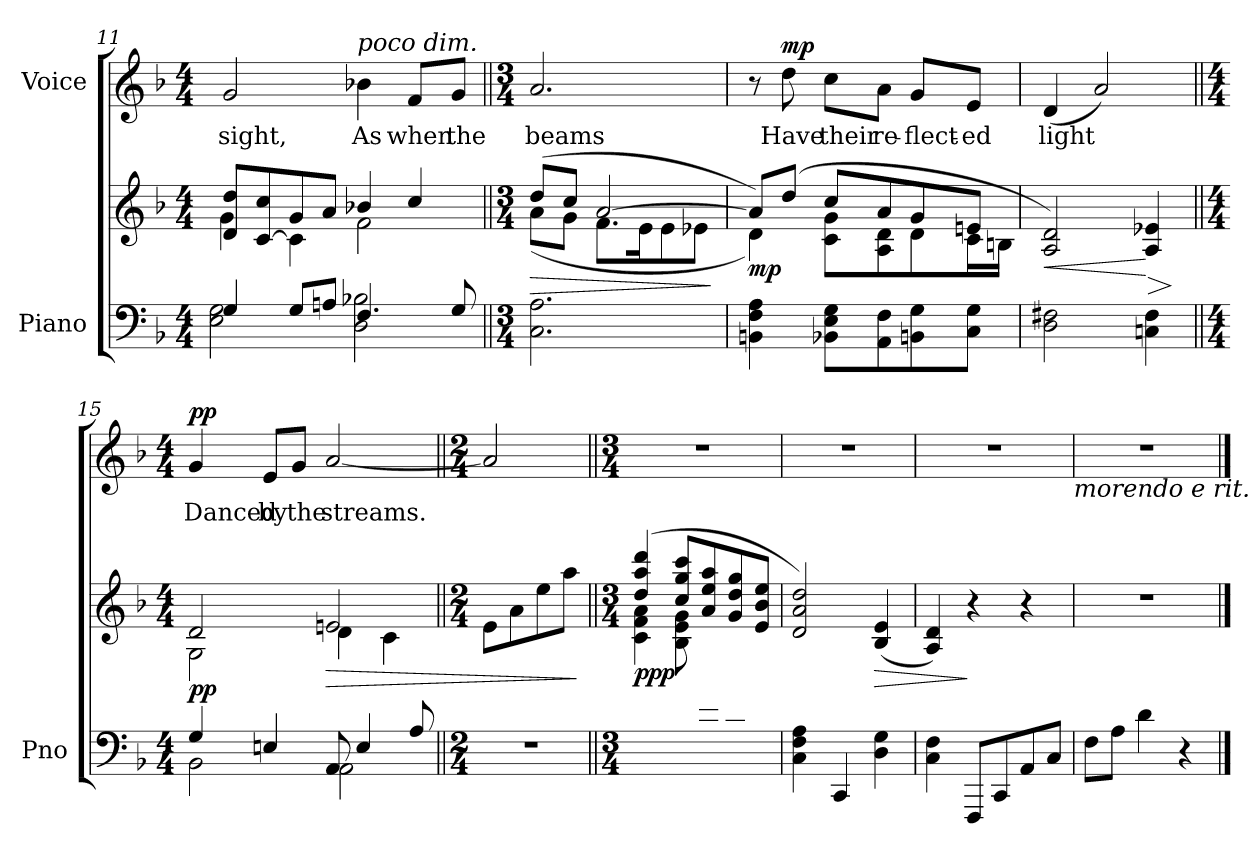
**kern	**kern	**dynam	**kern	**text	**dynam
*part2	*part2	*part2	*part1	*part1	*part1
*staff3	*staff2	*staff2/3	*staff1	*staff1	*staff1
*I"Piano	*	*	*I"Voice	*	*
*I'Pno	*	*	*	*	*
!!LO:PB:g=z
*clefF4	*clefG2	*	*clefG2	*	*
*k[b-]	*k[b-]	*	*k[b-]	*	*
*M4/4	*M4/4	*	*M4/4	*	*
=11	=11	=11	=11	=11	=11
*^	*^	*	*	*	*
!	!	!	!	!	!	!LO:LY:b	!
4G/	2E\ 2G\	8d/ 8dd/L	4g\	.	2g/	sight,	.
.	.	[<8c/ 8cc/	.	.	.	.	.
8G/L	.	8g/	4c\]	.	.	.	.
8An/J	.	8a/J	.	.	.	.	.
!	!	!	!	!	!LO:TX:a:i:t=poco dim.	!	!
!	!	!	!	!	!	!LO:LY:b	!
4.F/	2D\ 2B-X\	4b-X/	2f\	.	4b-X\	As	.
!	!	!	!	!	!	!LO:LY:b	!
.	.	4cc/	.	.	8f/L	when	.
!	!	!	!	!	!	!LO:LY:b	!
8G/	.	.	.	.	8g/J	the	.
*v	*v	*	*	*	*	*	*
=12||	=12||	=12||	=12||	=12||	=12||	=12||
*M3/4	*M3/4	*	*	*M3/4	*	*
!	!	!	!LO:HP:b	!	!LO:LY:b	!
2.C\ 2.A\	(8dd/L	(8a\L	>	2.a/	beams	.
.	8cc/J	8g\J	.	.	.	.
.	[2a/	8.f\L	.	.	.	.
.	.	16e\K	.	.	.	.
.	.	8e\	.	.	.	.
.	.	8e-X\J	.	.	.	.
*	*v	*v	*	*	*	*
.	.	]	.	.	.
=13	=13	=13	=13	=13	=13
*	*^	*	*	*	*
!	!	!	!LO:DY:b	!	!	!
4BBn\ 4F\ 4A\	8a/L])	4d\)	mp	8r	.	.
!	!	!	!	!	!LO:LY:b	!LO:DY:a
.	(8dd/J	.	.	8dd\	Have	mp
!	!	!	!	!	!LO:LY:b	!
8BB-X\ 8E\ 8G\L	8cc/L	8c\ 8g\L	.	8cc\L	their	.
!	!	!	!	!	!LO:LY:b	!
8AA\ 8F\	8a/	8A\ 8d\	.	8a\J	re-	.
!	!	!	!	!	!LO:LY:b	!
8BBn\ 8G\	8g/	8d\	.	8g/L	-flect-	.
!	!	!	!	!	!LO:LY:b	!
8C\ 8G\J	8en/J	16c\L	.	8e/J	-ed	.
.	.	16Bn\JJ	.	.	.	.
=14	=14	=14	=14	=14	=14	=14
!	!	!	!LO:HP:b	!	!LO:LY:b	!
*	*v	*v	*	*	*	*
2D\ 2F#X\	2A/ 2d/)	<	(4d/	light	.
.	.	.	2a/)	.	.
!	!	!LO:HP:n=1:b	!	!	!
4Cn\ 4F#\	4A/ 4e-X/	[ >	.	.	.
.	.	]	.	.	.
!!LO:LB:g=z
=15||	=15||	=15||	=15||	=15||	=15||
*M4/4	*M4/4	*	*M4/4	*	*
*^	*^	*	*	*	*
!	!	!	!	!LO:DY:b	!	!LO:LY:b	!LO:DY:a
4G/	2BB-\	2d/	2G\	pp	4g/	Danced	pp
!	!	!	!	!	!	!LO:LY:b	!
4En/	.	.	.	.	8e/L	by	.
!	!	!	!	!	!	!LO:LY:b	!
.	.	.	.	.	8g/J	the	.
!	!	!	!	!LO:HP:b	!	!LO:LY:b	!
(>8AA/	2AA\	2en/	4d\	>	[2a/	streams.	.
4E/	.	.	.	.	.	.	.
.	.	.	4c\	.	.	.	.
8A/	.	.	.	.	.	.	.
*v	*v	*	*	*	*	*	*
*	*v	*v	*	*	*	*
=16||	=16||	=16||	=16||	=16||	=16||
*M2/4	*M2/4	*	*M2/4	*	*
2r	8e\L	.	2a/]	.	.
.	8a\	.	.	.	.
.	8ee\	.	.	.	.
.	8aa\J)	.	.	.	.
.	.	]	.	.	.
=17||	=17||	=17||	=17||	=17||	=17||
*M3/4	*M3/4	*	*M3/4	*	*
*	*^	*	*	*	*
!	!	!	!LO:DY:b	!	!	!
4.ryy	(>4dd/ 4aa/ 4ddd/	4c\ 4f\ 4a\	ppp	2.r	.	.
.	8cc/ 8gg/ 8ccc/L	8B-\ 8e\ 8g\L	.	.	.	.
8G\ 8c\ 8e\	8a/ 8ee/ 8aa/	4.ryy	.	.	.	.
8F\ 8B-\ 8d\	8g/ 8dd/ 8gg/	.	.	.	.	.
8D\ 8G\ 8B-\J	8e/ 8b-/ 8ee/J	.	.	.	.	.
*	*v	*v	*	*	*	*
=18	=18	=18	=18	=18	=18
4C\ 4F\ 4A\	2d/ 2a/ 2dd/)	.	2.r	.	.
4CC/	.	.	.	.	.
!	!	!LO:HP:b	!	!	!
4D\ 4G\	(>4B-/ 4e/	>	.	.	.
!!LO:LB:g=z
=19	=19	=19	=19	=19	=19
4C\ 4F\	4A/ 4d/)	.	2.r	.	.
8FFF/L	4r	]	.	.	.
8CC/	.	.	.	.	.
8AA/	4r	.	.	.	.
8C/J	.	.	.	.	.
!	!	!	!LO:TX:b:i:t=morendo e rit.	!	!
=20	=20	=20	=20	=20	=20
8F\L	2.r	.	2.r	.	.
8A\J	.	.	.	.	.
4d\	.	.	.	.	.
4r	.	.	.	.	.
==	==	==	==	==	==
*-	*-	*-	*-	*-	*-
